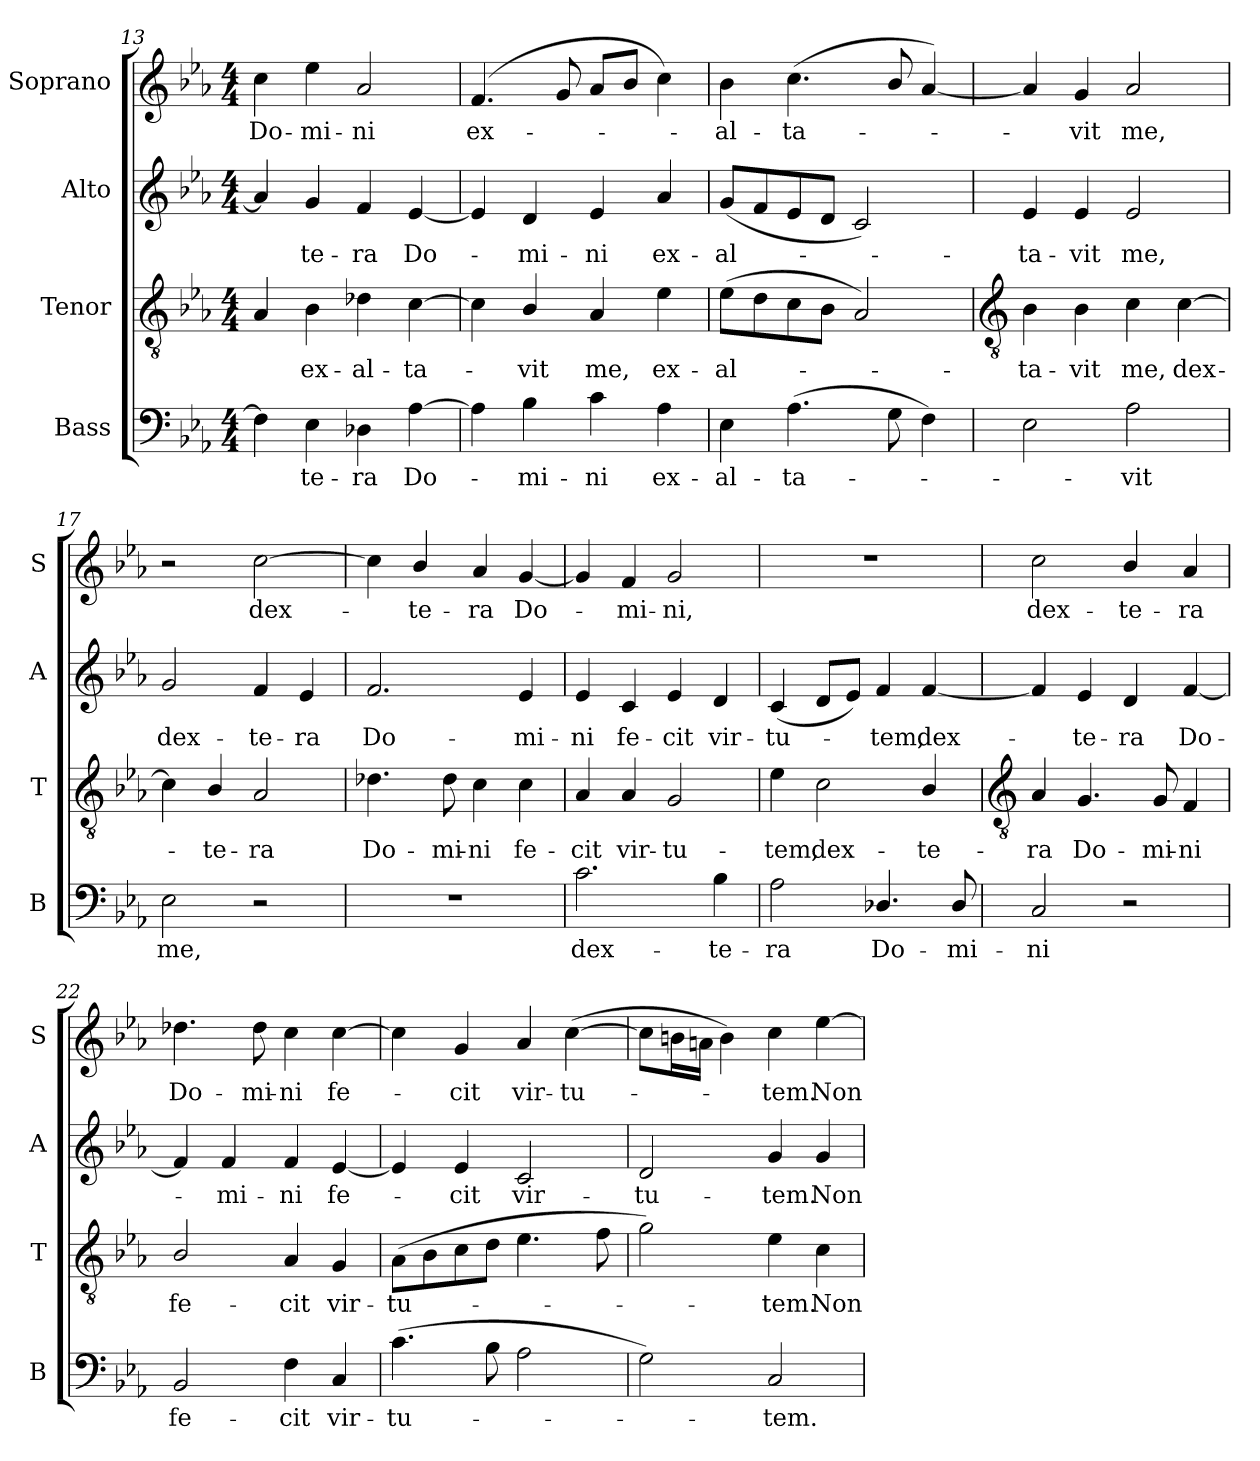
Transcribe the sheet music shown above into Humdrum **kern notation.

**kern	**text	**kern	**text	**kern	**text	**kern	**text
*part4	*part4	*part3	*part3	*part2	*part2	*part1	*part1
*staff4	*staff4	*staff3	*staff3	*staff2	*staff2	*staff1	*staff1
*I"Bass	*	*I"Tenor	*	*I"Alto	*	*I"Soprano	*
*I'B	*	*I'T	*	*I'A	*	*I'S	*
*clefF4	*	*clefGv2	*	*clefG2	*	*clefG2	*
*k[b-e-a-]	*	*k[b-e-a-]	*	*k[b-e-a-]	*	*k[b-e-a-]	*
*E-:	*	*E-:	*	*E-:	*	*E-:	*
*M4/4	*	*M4/4	*	*M4/4	*	*M4/4	*
=13	=13	=13	=13	=13	=13	=13	=13
!	!	!	!	!	!	!	!LO:LY:b
4F]	.	4A-	.	4a-]	.	4cc	Do-
!	!LO:LY:b	!	!LO:LY:b	!	!LO:LY:b	!	!LO:LY:b
4E-	te-	4B-	ex-	4g	te-	4ee-	-mi-
!	!LO:LY:b	!	!LO:LY:b	!	!LO:LY:b	!	!LO:LY:b
4D-X	-ra	4d-X	-al-	4f	-ra	2a-	-ni
!	!LO:LY:b	!	!LO:LY:b	!	!LO:LY:b	!	!
[4A-	Do-	[4c	-ta-	[4e-	Do-	.	.
=14	=14	=14	=14	=14	=14	=14	=14
!	!	!	!	!	!	!	!LO:LY:b
4A-]	.	4c]	.	4e-]	.	(<4.f	ex-
!	!LO:LY:b	!	!LO:LY:b	!	!LO:LY:b	!	!
4B-	mi-	4B-/	vit	4d	mi-	.	.
.	.	.	.	.	.	8g	.
!	!LO:LY:b	!	!LO:LY:b	!	!LO:LY:b	!	!
4c	-ni	4A-	me,	4e-	-ni	8a-L	.
.	.	.	.	.	.	8b-J	.
!	!LO:LY:b	!	!LO:LY:b	!	!LO:LY:b	!	!
4A-	ex-	4e-	ex-	4a-	ex-	4cc)	.
=15	=15	=15	=15	=15	=15	=15	=15
!	!LO:LY:b	!	!LO:LY:b	!	!LO:LY:b	!	!LO:LY:b
4E-	-al-	(>8e-L	-al-	(<8gL	-al-	4b-	al-
.	.	8d	.	8f	.	.	.
!	!LO:LY:b	!	!	!	!	!	!LO:LY:b
(>4.A-	-ta-	8c	.	8e-	.	(<4.cc	-ta-
.	.	8B-J	.	8dJ	.	.	.
.	.	2A-)	.	2c)	.	.	.
8G	.	.	.	.	.	8b-/	.
4F)	.	.	.	.	.	[4a-)	.
!!LO:LB:g=z
=16	=16	=16	=16	=16	=16	=16	=16
*	*	*clefGv2	*	*	*	*	*
!	!	!	!LO:LY:b	!	!LO:LY:b	!	!
2E-	.	4B-	ta-	4e-	ta-	4a-]	.
!	!	!	!LO:LY:b	!	!LO:LY:b	!	!LO:LY:b
.	.	4B-	-vit	4e-	-vit	4g	vit
!	!LO:LY:b	!	!LO:LY:b	!	!LO:LY:b	!	!LO:LY:b
2A-	vit	4c	me,	2e-	me,	2a-	me,
!	!	!	!LO:LY:b	!	!	!	!
.	.	[4c	dex-	.	.	.	.
=17	=17	=17	=17	=17	=17	=17	=17
!	!LO:LY:b	!	!	!	!LO:LY:b	!	!
2E-	me,	4c]	.	2g	dex-	2r	.
!	!	!	!LO:LY:b	!	!	!	!
.	.	4B-/	te-	.	.	.	.
!	!	!	!LO:LY:b	!	!LO:LY:b	!	!LO:LY:b
2r	.	2A-	-ra	4f	-te-	[2cc	dex-
!	!	!	!	!	!LO:LY:b	!	!
.	.	.	.	4e-	-ra	.	.
=18	=18	=18	=18	=18	=18	=18	=18
!	!	!	!LO:LY:b	!	!LO:LY:b	!	!
1r	.	4.d-X	Do-	2.f	Do-	4cc]	.
!	!	!	!	!	!	!	!LO:LY:b
.	.	.	.	.	.	4b-/	te-
!	!	!	!LO:LY:b	!	!	!	!
.	.	8d-	-mi-	.	.	.	.
!	!	!	!LO:LY:b	!	!	!	!LO:LY:b
.	.	4c	-ni	.	.	4a-	-ra
!	!	!	!LO:LY:b	!	!LO:LY:b	!	!LO:LY:b
.	.	4c	fe-	4e-	-mi-	[4g	Do-
=19	=19	=19	=19	=19	=19	=19	=19
!	!LO:LY:b	!	!LO:LY:b	!	!LO:LY:b	!	!
2.c	dex-	4A-	-cit	4e-	-ni	4g]	.
!	!	!	!LO:LY:b	!	!LO:LY:b	!	!LO:LY:b
.	.	4A-	vir-	4c	fe-	4f	mi-
!	!	!	!LO:LY:b	!	!LO:LY:b	!	!LO:LY:b
.	.	2G	-tu-	4e-	-cit	2g	-ni,
!	!LO:LY:b	!	!	!	!LO:LY:b	!	!
4B-	-te-	.	.	4d	vir-	.	.
=20	=20	=20	=20	=20	=20	=20	=20
!	!LO:LY:b	!	!LO:LY:b	!	!LO:LY:b	!	!
2A-	-ra	4e-	-tem,	(<4c	-tu-	1r	.
!	!	!	!LO:LY:b	!	!	!	!
.	.	2c	dex-	8dL	.	.	.
.	.	.	.	8e-J)	.	.	.
!	!LO:LY:b	!	!	!	!LO:LY:b	!	!
4.D-X/	Do-	.	.	4f	tem,	.	.
!	!	!	!LO:LY:b	!	!LO:LY:b	!	!
.	.	4B-/	-te-	[4f	dex-	.	.
!	!LO:LY:b	!	!	!	!	!	!
8D-/	-mi-	.	.	.	.	.	.
!!LO:LB:g=z
=21	=21	=21	=21	=21	=21	=21	=21
*	*	*clefGv2	*	*	*	*	*
!	!LO:LY:b	!	!LO:LY:b	!	!	!	!LO:LY:b
2C	-ni	4A-	-ra	4f]	.	2cc	dex-
!	!	!	!LO:LY:b	!	!LO:LY:b	!	!
.	.	4.G	Do-	4e-	te-	.	.
!	!	!	!	!	!LO:LY:b	!	!LO:LY:b
2r	.	.	.	4d	-ra	4b-/	-te-
!	!	!	!LO:LY:b	!	!	!	!
.	.	8G	-mi-	.	.	.	.
!	!	!	!LO:LY:b	!	!LO:LY:b	!	!LO:LY:b
.	.	4F	-ni	[4f	Do-	4a-	-ra
=22	=22	=22	=22	=22	=22	=22	=22
!	!LO:LY:b	!	!LO:LY:b	!	!	!	!LO:LY:b
2BB-	fe-	2B-/	fe-	4f]	.	4.dd-X	Do-
!	!	!	!	!	!LO:LY:b	!	!
.	.	.	.	4f	mi-	.	.
!	!	!	!	!	!	!	!LO:LY:b
.	.	.	.	.	.	8dd-	-mi-
!	!LO:LY:b	!	!LO:LY:b	!	!LO:LY:b	!	!LO:LY:b
4F	-cit	4A-	-cit	4f	-ni	4cc	-ni
!	!LO:LY:b	!	!LO:LY:b	!	!LO:LY:b	!	!LO:LY:b
4C	vir-	4G	vir-	[4e-	fe-	[4cc	fe-
=23	=23	=23	=23	=23	=23	=23	=23
!	!LO:LY:b	!	!LO:LY:b	!	!	!	!
(>4.c	-tu-	(>8A-L	-tu-	4e-]	.	4cc]	.
.	.	8B-	.	.	.	.	.
!	!	!	!	!	!LO:LY:b	!	!LO:LY:b
.	.	8c	.	4e-	cit	4g	cit
8B-	.	8dJ	.	.	.	.	.
!	!	!	!	!	!LO:LY:b	!	!LO:LY:b
2A-	.	4.e-	.	2c	vir-	4a-	vir-
!	!	!	!	!	!	!	!LO:LY:b
.	.	.	.	.	.	(>[4cc	-tu-
.	.	8f	.	.	.	.	.
=24	=24	=24	=24	=24	=24	=24	=24
!	!	!	!	!	!LO:LY:b	!	!
2G)	.	2g)	.	2d	-tu-	8ccL]	.
.	.	.	.	.	.	16bnL	.
.	.	.	.	.	.	16anJJ	.
.	.	.	.	.	.	4b)	.
!	!LO:LY:b	!	!LO:LY:b	!	!LO:LY:b	!	!LO:LY:b
2C	tem.	4e-	tem.	4g	-tem.	4cc	tem.
!	!	!	!LO:LY:b	!	!LO:LY:b	!	!LO:LY:b
.	.	4c	Non	4g	Non	[4ee-	Non
=	=	=	=	=	=	=	=
*-	*-	*-	*-	*-	*-	*-	*-
